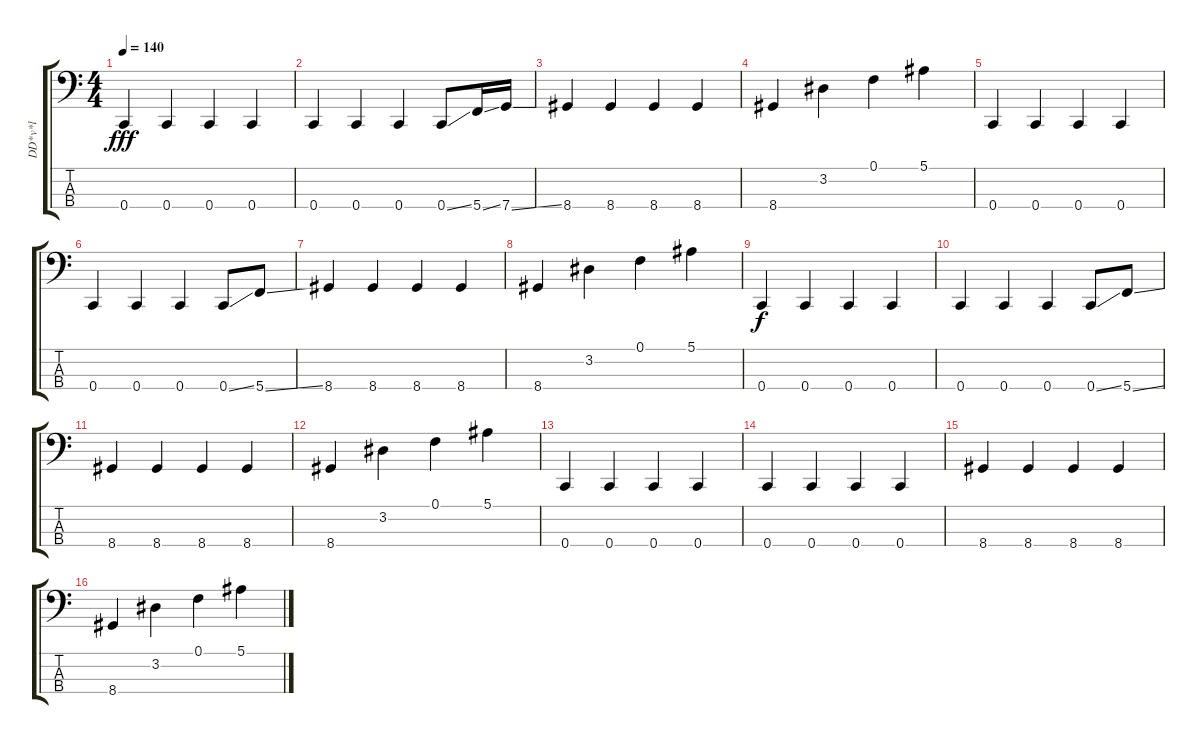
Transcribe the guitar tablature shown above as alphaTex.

\track ("DD*v*l" "DD*v*l") {instrument electricbasspick}
\staff {score tabs}
\tuning (F2 C2 G1 C1) {hide}
\ts (4 4)
\tempo 140
\clef f4
\ks c
0.4.4{dy fff instrument electricbasspick} 0.4.4 0.4.4 0.4.4 |
0.4.4 0.4.4 0.4.4 0.4{ss}.8 5.4{ss}.16 7.4{ss}.16 |
8.4.4 8.4.4 8.4.4 8.4.4 |
8.4.4 3.2.4 0.1.4 5.1.4 |
0.4.4 0.4.4 0.4.4 0.4.4 |
0.4.4 0.4.4 0.4.4 0.4{ss}.8 5.4{ss}.8 |
8.4.4 8.4.4 8.4.4 8.4.4 |
8.4.4 3.2.4 0.1.4 5.1.4 |
0.4.4{dy f} 0.4.4 0.4.4 0.4.4 |
0.4.4 0.4.4 0.4.4 0.4{ss}.8 5.4{ss}.8 |
8.4.4 8.4.4 8.4.4 8.4.4 |
8.4.4 3.2.4 0.1.4 5.1.4 |
0.4.4 0.4.4 0.4.4 0.4.4 |
0.4.4 0.4.4 0.4.4 0.4.4 |
8.4.4 8.4.4 8.4.4 8.4.4 |
8.4.4 3.2.4 0.1.4 5.1.4
